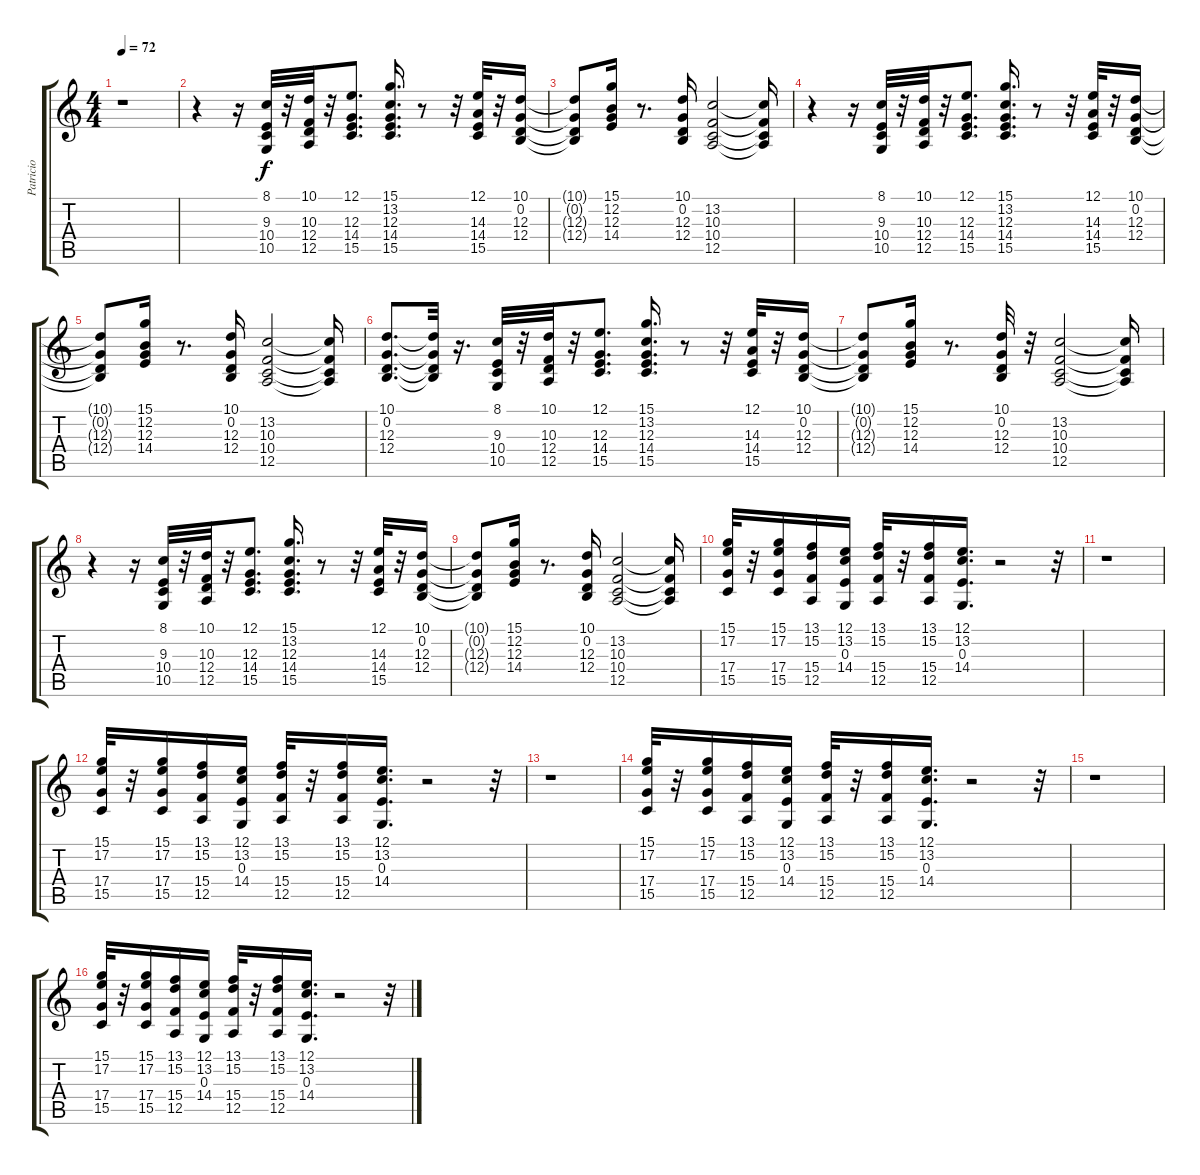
\track ("Patricio" "Patricio") {instrument brasssection}
\staff {score tabs}
\tuning (E4 B3 G3 D3 A2 E2) {hide}
\ts (4 4)
\tempo 72
\clef g2
\ks c
r.1{dy mf} |
r.4 r.16 (8.1 9.3 10.4 10.5).32{dy f} r.32 (10.1 10.3 12.4 12.5).32 r.32 (12.1 12.3 14.4 15.5).8{d} (15.1 13.2 12.3 14.4 15.5).16{d} r.8 r.32 (12.1 14.3 14.4 15.5).32 r.32 (10.1 0.2 12.3 12.4).16 |
(10.1{t} 0.2{t} 12.3{t} 12.4{t}).8 (15.1 12.2 12.3 14.4).16 r.8{d} (10.1 0.2 12.3 12.4).16 (13.2 10.3 10.4 12.5).2 (13.2{t} 10.3{t} 10.4{t} 12.5{t}).16 |
r.4 r.16 (8.1 9.3 10.4 10.5).32 r.32 (10.1 10.3 12.4 12.5).32 r.32 (12.1 12.3 14.4 15.5).8{d} (15.1 13.2 12.3 14.4 15.5).16{d} r.8 r.32 (12.1 14.3 14.4 15.5).32 r.32 (10.1 0.2 12.3 12.4).16 |
(10.1{t} 0.2{t} 12.3{t} 12.4{t}).8 (15.1 12.2 12.3 14.4).16 r.8{d} (10.1 0.2 12.3 12.4).16 (13.2 10.3 10.4 12.5).2 (13.2{t} 10.3{t} 10.4{t} 12.5{t}).16 |
(10.1 0.2 12.3 12.4).8{d} (10.1{t} 0.2{t} 12.3{t} 12.4{t}).32 r.16{d} (8.1 9.3 10.4 10.5).32 r.32 (10.1 10.3 12.4 12.5).32 r.32 (12.1 12.3 14.4 15.5).8{d} (15.1 13.2 12.3 14.4 15.5).16{d} r.8 r.32 (12.1 14.3 14.4 15.5).32 r.32 (10.1 0.2 12.3 12.4).16 |
(10.1{t} 0.2{t} 12.3{t} 12.4{t}).8 (15.1 12.2 12.3 14.4).16 r.8{d} (10.1 0.2 12.3 12.4).32 r.32 (13.2 10.3 10.4 12.5).2 (13.2{t} 10.3{t} 10.4{t} 12.5{t}).16 |
r.4 r.16 (8.1 9.3 10.4 10.5).32 r.32 (10.1 10.3 12.4 12.5).32 r.32 (12.1 12.3 14.4 15.5).8{d} (15.1 13.2 12.3 14.4 15.5).16{d} r.8 r.32 (12.1 14.3 14.4 15.5).32 r.32 (10.1 0.2 12.3 12.4).16 |
(10.1{t} 0.2{t} 12.3{t} 12.4{t}).8 (15.1 12.2 12.3 14.4).16 r.8{d} (10.1 0.2 12.3 12.4).16 (13.2 10.3 10.4 12.5).2 (13.2{t} 10.3{t} 10.4{t} 12.5{t}).16 |
(15.1 17.2 17.4 15.5).32 r.32 (15.1 17.2 17.4 15.5).16 (13.1 15.2 15.4 12.5).16 (12.1 13.2 0.3 14.4).16 (13.1 15.2 15.4 12.5).32 r.32 (13.1 15.2 15.4 12.5).16 (12.1 13.2 0.3 14.4).16{d} r.2 r.32 |
r.1 |
(15.1 17.2 17.4 15.5).32 r.32 (15.1 17.2 17.4 15.5).16 (13.1 15.2 15.4 12.5).16 (12.1 13.2 0.3 14.4).16 (13.1 15.2 15.4 12.5).32 r.32 (13.1 15.2 15.4 12.5).16 (12.1 13.2 0.3 14.4).16{d} r.2 r.32 |
r.1 |
(15.1 17.2 17.4 15.5).32 r.32 (15.1 17.2 17.4 15.5).16 (13.1 15.2 15.4 12.5).16 (12.1 13.2 0.3 14.4).16 (13.1 15.2 15.4 12.5).32 r.32 (13.1 15.2 15.4 12.5).16 (12.1 13.2 0.3 14.4).16{d} r.2 r.32 |
r.1 |
(15.1 17.2 17.4 15.5).32 r.32 (15.1 17.2 17.4 15.5).16 (13.1 15.2 15.4 12.5).16 (12.1 13.2 0.3 14.4).16 (13.1 15.2 15.4 12.5).32 r.32 (13.1 15.2 15.4 12.5).16 (12.1 13.2 0.3 14.4).16{d} r.2 r.32
